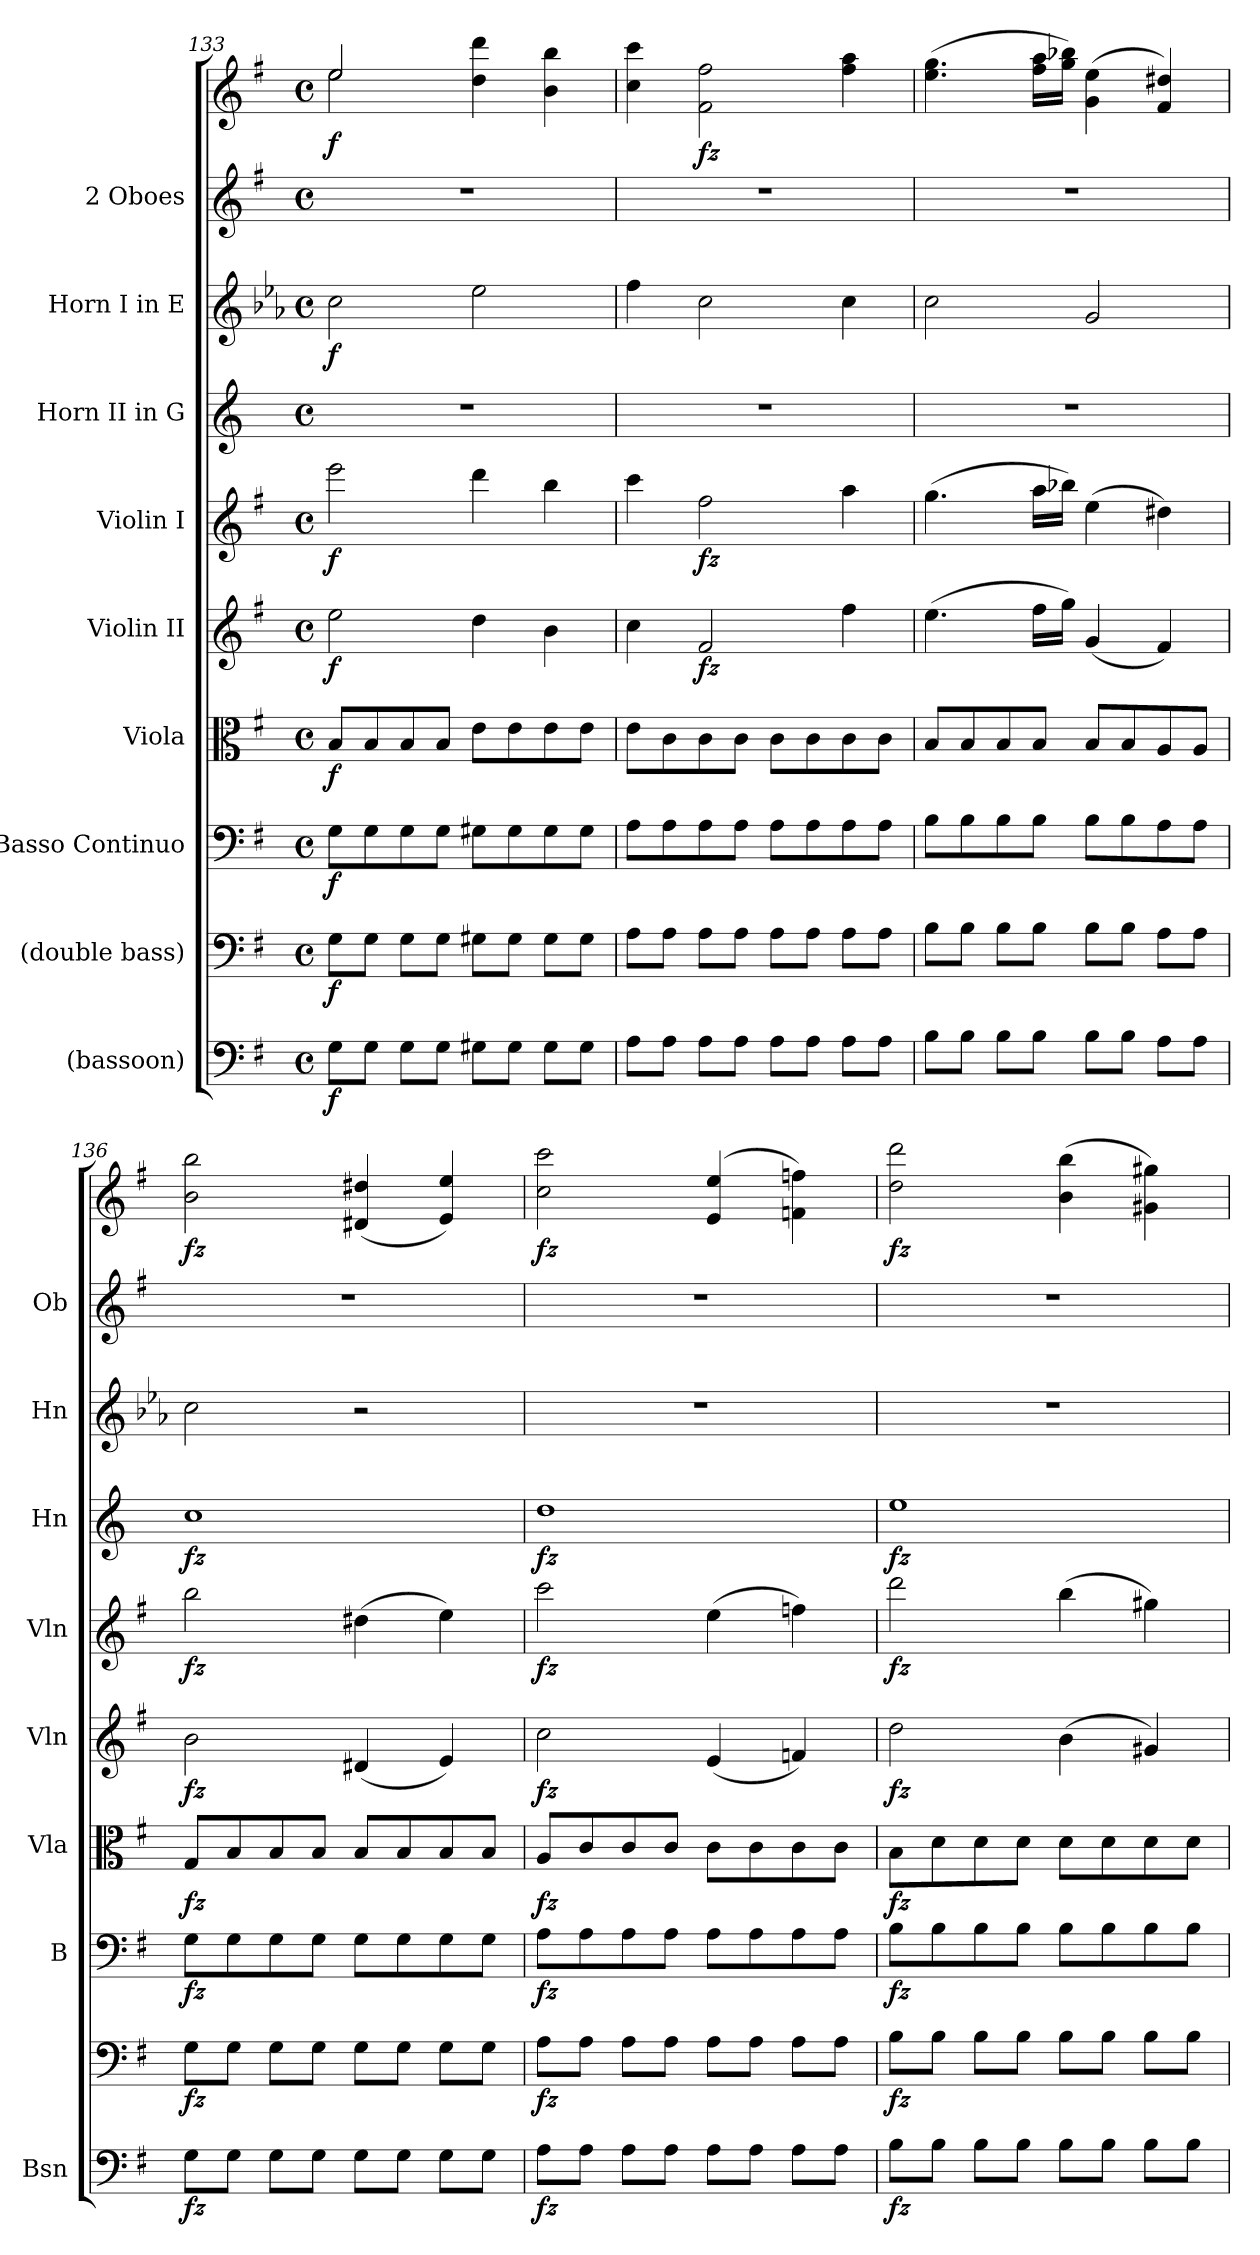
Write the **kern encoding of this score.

**kern	**dynam	**kern	**dynam	**kern	**dynam	**kern	**dynam	**kern	**dynam	**kern	**dynam	**kern	**dynam	**kern	**dynam	**kern	**kern	**dynam
*part9	*part9	*part8	*part8	*part7	*part7	*part6	*part6	*part5	*part5	*part4	*part4	*part3	*part3	*part2	*part2	*part1	*part1	*part1
*staff10	*staff10	*staff9	*staff9	*staff8	*staff8	*staff7	*staff7	*staff6	*staff6	*staff5	*staff5	*staff4	*staff4	*staff3	*staff3	*staff2	*staff1	*staff1/2
*I"(bassoon)	*	*I"(double bass)	*	*I"Basso Continuo	*	*I"Viola	*	*I"Violin II	*	*I"Violin I	*	*I"Horn II in G	*	*I"Horn I in E	*	*I"2 Oboes	*	*
*I'Bsn	*	*	*	*I'B	*	*I'Vla	*	*I'Vln	*	*I'Vln	*	*I'Hn	*	*I'Hn	*	*I'Ob	*	*
*clefF4	*	*clefF4	*	*clefF4	*	*clefC3	*	*clefG2	*	*clefG2	*	*clefG2	*	*clefG2	*	*clefG2	*clefG2	*
*	*	*	*	*	*	*	*	*	*	*	*	*ITrd3c5	*	*ITrd5c8	*	*	*	*
*k[f#]	*	*k[f#]	*	*k[f#]	*	*k[f#]	*	*k[f#]	*	*k[f#]	*	*k[f#]	*	*k[f#]	*	*k[f#]	*k[f#]	*
*M4/4	*	*M4/4	*	*M4/4	*	*M4/4	*	*M4/4	*	*M4/4	*	*M4/4	*	*M4/4	*	*M4/4	*M4/4	*
*met(c)	*	*met(c)	*	*met(c)	*	*met(c)	*	*met(c)	*	*met(c)	*	*met(c)	*	*met(c)	*	*met(c)	*met(c)	*
=133	=133	=133	=133	=133	=133	=133	=133	=133	=133	=133	=133	=133	=133	=133	=133	=133	=133	=133
*	*	*	*	*	*	*	*	*	*	*	*	*	*	*	*	*	*^	*
8G\L	f	8G\L	f	8GL	f	8BL	f	2ee	f	2eee	f	1r	.	2e	f	1r	2ee	2ee	f
8G\J	.	8G\J	.	8G	.	8B	.	.	.	.	.	.	.	.	.	.	.	.	.
8G\L	.	8G\L	.	8G	.	8B	.	.	.	.	.	.	.	.	.	.	.	.	.
8G\J	.	8G\J	.	8GJ	.	8BJ	.	.	.	.	.	.	.	.	.	.	.	.	.
8G#X\L	.	8G#X\L	.	8G#XL	.	8eL	.	4dd	.	4ddd	.	.	.	2g	.	.	4dd 4ddd	2ryy	.
8G#\J	.	8G#\J	.	8G#	.	8e	.	.	.	.	.	.	.	.	.	.	.	.	.
8G#\L	.	8G#\L	.	8G#	.	8e	.	4b	.	4bb	.	.	.	.	.	.	4b 4bb	.	.
8G#\J	.	8G#\J	.	8G#J	.	8eJ	.	.	.	.	.	.	.	.	.	.	.	.	.
*	*	*	*	*	*	*	*	*	*	*	*	*	*	*	*	*	*v	*v	*
=134	=134	=134	=134	=134	=134	=134	=134	=134	=134	=134	=134	=134	=134	=134	=134	=134	=134	=134
8A\L	.	8A\L	.	8AL	.	8eL	.	4cc	.	4ccc	.	1r	.	4a	.	1r	4cc 4ccc	.
8A\J	.	8A\J	.	8A	.	8c	.	.	.	.	.	.	.	.	.	.	.	.
8A\L	.	8A\L	.	8A	.	8c	.	2f#	fz	2ff#	fz	.	.	2e	.	.	2f# 2ff#	fz
8A\J	.	8A\J	.	8AJ	.	8cJ	.	.	.	.	.	.	.	.	.	.	.	.
8A\L	.	8A\L	.	8AL	.	8cL	.	.	.	.	.	.	.	.	.	.	.	.
8A\J	.	8A\J	.	8A	.	8c	.	.	.	.	.	.	.	.	.	.	.	.
8A\L	.	8A\L	.	8A	.	8c	.	4ff#	.	4aa	.	.	.	4e	.	.	4ff# 4aa	.
8A\J	.	8A\J	.	8AJ	.	8cJ	.	.	.	.	.	.	.	.	.	.	.	.
=135	=135	=135	=135	=135	=135	=135	=135	=135	=135	=135	=135	=135	=135	=135	=135	=135	=135	=135
8B\L	.	8B\L	.	8BL	.	8BL	.	(4.ee	.	(4.gg	.	1r	.	2e	.	1r	(4.ee 4.gg	.
8B\J	.	8B\J	.	8B	.	8B	.	.	.	.	.	.	.	.	.	.	.	.
8B\L	.	8B\L	.	8B	.	8B	.	.	.	.	.	.	.	.	.	.	.	.
8B\J	.	8B\J	.	8BJ	.	8BJ	.	16ff#LL	.	16aaLL	.	.	.	.	.	.	16ff# 16aaLL	.
.	.	.	.	.	.	.	.	16ggJJ)	.	16bb-XJJ)	.	.	.	.	.	.	16gg 16bb-XJJ)	.
8B\L	.	8B\L	.	8BL	.	8BL	.	(4g	.	(4ee	.	.	.	2B	.	.	(4g 4ee	.
8B\J	.	8B\J	.	8B	.	8B	.	.	.	.	.	.	.	.	.	.	.	.
8A\L	.	8A\L	.	8A	.	8A	.	4f#)	.	4dd#X)	.	.	.	.	.	.	4f# 4dd#X)	.
8A\J	.	8A\J	.	8AJ	.	8AJ	.	.	.	.	.	.	.	.	.	.	.	.
=136	=136	=136	=136	=136	=136	=136	=136	=136	=136	=136	=136	=136	=136	=136	=136	=136	=136	=136
8G\L	fz	8G\L	fz	8GL	fz	8GL	fz	2b	fz	2bb	fz	1g	fz	2e	.	1r	2b 2bb	fz
8G\J	.	8G\J	.	8G	.	8B	.	.	.	.	.	.	.	.	.	.	.	.
8G\L	.	8G\L	.	8G	.	8B	.	.	.	.	.	.	.	.	.	.	.	.
8G\J	.	8G\J	.	8GJ	.	8BJ	.	.	.	.	.	.	.	.	.	.	.	.
8G\L	.	8G\L	.	8GL	.	8BL	.	(4d#X	.	(4dd#X	.	.	.	2r	.	.	(4d#X 4dd#X	.
8G\J	.	8G\J	.	8G	.	8B	.	.	.	.	.	.	.	.	.	.	.	.
8G\L	.	8G\L	.	8G	.	8B	.	4e)	.	4ee)	.	.	.	.	.	.	4e 4ee)	.
8G\J	.	8G\J	.	8GJ	.	8BJ	.	.	.	.	.	.	.	.	.	.	.	.
=137	=137	=137	=137	=137	=137	=137	=137	=137	=137	=137	=137	=137	=137	=137	=137	=137	=137	=137
8A\L	fz	8A\L	fz	8AL	fz	8AL	fz	2cc	fz	2ccc	fz	1a	fz	1r	.	1r	2cc 2ccc	fz
8A\J	.	8A\J	.	8A	.	8c	.	.	.	.	.	.	.	.	.	.	.	.
8A\L	.	8A\L	.	8A	.	8c	.	.	.	.	.	.	.	.	.	.	.	.
8A\J	.	8A\J	.	8AJ	.	8cJ	.	.	.	.	.	.	.	.	.	.	.	.
8A\L	.	8A\L	.	8AL	.	8cL	.	(4e	.	(4ee	.	.	.	.	.	.	(4e 4ee	.
8A\J	.	8A\J	.	8A	.	8c	.	.	.	.	.	.	.	.	.	.	.	.
8A\L	.	8A\L	.	8A	.	8c	.	4fn)	.	4ffn)	.	.	.	.	.	.	4fn 4ffn)	.
8A\J	.	8A\J	.	8AJ	.	8cJ	.	.	.	.	.	.	.	.	.	.	.	.
=138	=138	=138	=138	=138	=138	=138	=138	=138	=138	=138	=138	=138	=138	=138	=138	=138	=138	=138
8B\L	fz	8B\L	fz	8BL	fz	8BL	fz	2dd	fz	2ddd	fz	1b	fz	1r	.	1r	2dd 2ddd	fz
8B\J	.	8B\J	.	8B	.	8d	.	.	.	.	.	.	.	.	.	.	.	.
8B\L	.	8B\L	.	8B	.	8d	.	.	.	.	.	.	.	.	.	.	.	.
8B\J	.	8B\J	.	8BJ	.	8dJ	.	.	.	.	.	.	.	.	.	.	.	.
8B\L	.	8B\L	.	8BL	.	8dL	.	(4b	.	(4bb	.	.	.	.	.	.	(4b 4bb	.
8B\J	.	8B\J	.	8B	.	8d	.	.	.	.	.	.	.	.	.	.	.	.
8B\L	.	8B\L	.	8B	.	8d	.	4g#X)	.	4gg#X)	.	.	.	.	.	.	4g#X 4gg#X)	.
8B\J	.	8B\J	.	8BJ	.	8dJ	.	.	.	.	.	.	.	.	.	.	.	.
=	=	=	=	=	=	=	=	=	=	=	=	=	=	=	=	=	=	=
*-	*-	*-	*-	*-	*-	*-	*-	*-	*-	*-	*-	*-	*-	*-	*-	*-	*-	*-
